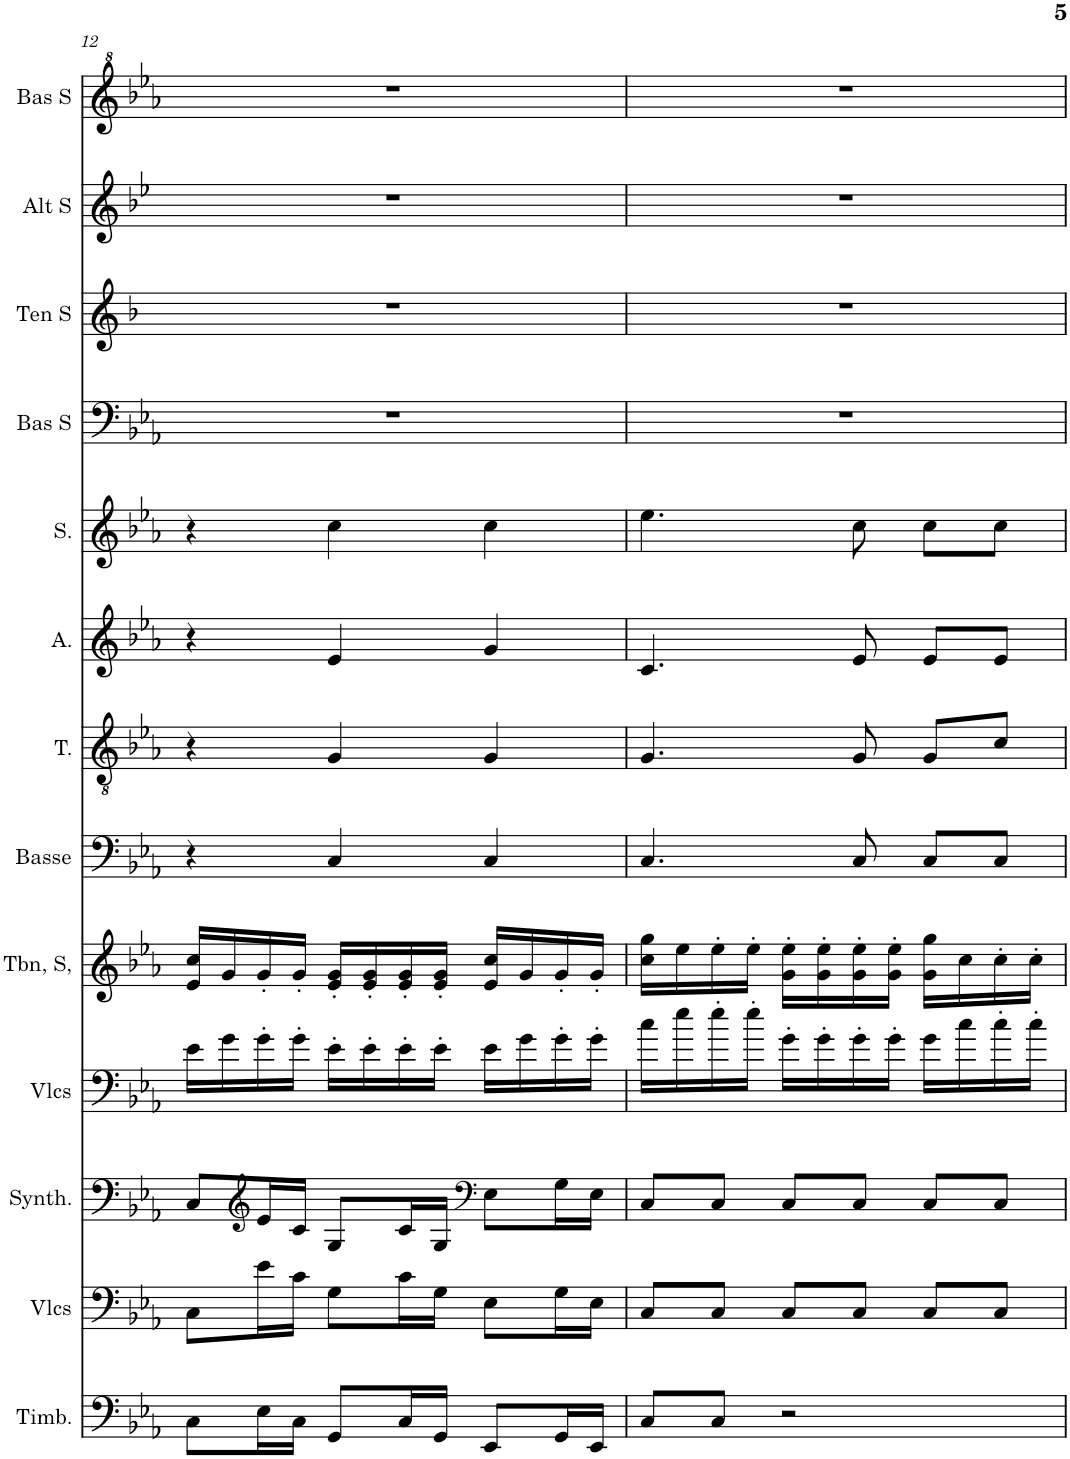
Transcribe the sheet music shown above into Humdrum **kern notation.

**kern	**kern	**kern	**kern	**kern	**kern	**kern	**kern	**kern	**kern	**kern	**kern	**kern
*part13	*part12	*part11	*part10	*part9	*part8	*part7	*part6	*part5	*part4	*part3	*part2	*part1
*staff13	*staff12	*staff11	*staff10	*staff9	*staff8	*staff7	*staff6	*staff5	*staff4	*staff3	*staff2	*staff1
*I"Timbales, Staff-1	*I"Violoncelles, D'Bass/Strings, etc	*I"Synthétiseur d'instruments à cordes, Synth strings, etc	*I"Violoncelles, Synth strings 2	*I"Trombone Soprano, 1st violins	*I"Basse	*I"Ténor	*I"Alto	*I"Soprano	*I"Basse Solo	*I"Tenor Solo	*I"Alto Solo	*I"Soprano Solo
*I'Timb.	*I'Vlcs	*I'Synth.	*I'Vlcs	*I'Tbn, S,	*I'Basse	*I'T.	*I'A.	*I'S.	*I'Bas S	*I'Ten S	*I'Alt S	*
!!LO:PB:g=z
*clefF4	*clefF4	*clefF4	*clefF4	*clefG2	*clefF4	*clefGv2	*clefG2	*clefG2	*clefF4	*clefG2	*clefG2	*clefG^2
*	*	*	*	*	*	*	*	*	*	*Trd8c14	*Trd4c7	*
*k[b-e-a-]	*k[b-e-a-]	*k[b-e-a-]	*k[b-e-a-]	*k[b-e-a-]	*k[b-e-a-]	*k[b-e-a-]	*k[b-e-a-]	*k[b-e-a-]	*k[b-e-a-]	*k[b-]	*k[b-e-]	*k[b-e-a-]
*M3/4	*M3/4	*M3/4	*M3/4	*M3/4	*M3/4	*M3/4	*M3/4	*M3/4	*M3/4	*M3/4	*M3/4	*M3/4
=12	=12	=12	=12	=12	=12	=12	=12	=12	=12	=12	=12	=12
8C\L	8C\L	8C/L	16e-\LL	16e-/ 16cc/LL	4r	4r	4r	4r	2.r	2.r	2.r	2.r
.	.	.	16g\	16g/	.	.	.	.	.	.	.	.
*	*	*clefG2	*	*	*	*	*	*	*	*	*	*
16E-\L	16e-\L	16e-/L	16g'\	16g'/	.	.	.	.	.	.	.	.
16C\JJ	16c\JJ	16c/JJ	16g'\JJ	16g'/JJ	.	.	.	.	.	.	.	.
8GG/L	8G\L	8G/L	16e-'\LL	16e-/' 16g/'LL	4C/	4G/	4e-/	4cc\	.	.	.	.
.	.	.	16e-'\	16e-/' 16g/'	.	.	.	.	.	.	.	.
16C/L	16c\L	16c/L	16e-'\	16e-/' 16g/'	.	.	.	.	.	.	.	.
16GG/JJ	16G\JJ	16G/JJ	16e-'\JJ	16e-/' 16g/'JJ	.	.	.	.	.	.	.	.
*	*	*clefF4	*	*	*	*	*	*	*	*	*	*
8EE-/L	8E-\L	8E-\L	16e-\LL	16e-/ 16cc/LL	4C/	4G/	4g/	4cc\	.	.	.	.
.	.	.	16g\	16g/	.	.	.	.	.	.	.	.
16GG/L	16G\L	16G\L	16g'\	16g'/	.	.	.	.	.	.	.	.
16EE-/JJ	16E-\JJ	16E-\JJ	16g'\JJ	16g'/JJ	.	.	.	.	.	.	.	.
=13	=13	=13	=13	=13	=13	=13	=13	=13	=13	=13	=13	=13
8C/L	8C/L	8C/L	16cc\LL	16cc\ 16gg\LL	4.C/	4.G/	4.c/	4.ee-\	2.r	2.r	2.r	2.r
.	.	.	16ee-\	16ee-\	.	.	.	.	.	.	.	.
8C/J	8C/J	8C/J	16ee-'\	16ee-'\	.	.	.	.	.	.	.	.
.	.	.	16ee-'\JJ	16ee-'\JJ	.	.	.	.	.	.	.	.
2r	8C/L	8C/L	16g'\LL	16g\' 16ee-\'LL	.	.	.	.	.	.	.	.
.	.	.	16g'\	16g\' 16ee-\'	.	.	.	.	.	.	.	.
.	8C/J	8C/J	16g'\	16g\' 16ee-\'	8C/	8G/	8e-/	8cc\	.	.	.	.
.	.	.	16g'\JJ	16g\' 16ee-\'JJ	.	.	.	.	.	.	.	.
.	8C/L	8C/L	16g\LL	16g\ 16gg\LL	8C/L	8G/L	8e-/L	8cc\L	.	.	.	.
.	.	.	16cc\	16cc\	.	.	.	.	.	.	.	.
.	8C/J	8C/J	16cc'\	16cc'\	8C/J	8c/J	8e-/J	8cc\J	.	.	.	.
.	.	.	16cc'\JJ	16cc'\JJ	.	.	.	.	.	.	.	.
=	=	=	=	=	=	=	=	=	=	=	=	=
*-	*-	*-	*-	*-	*-	*-	*-	*-	*-	*-	*-	*-
